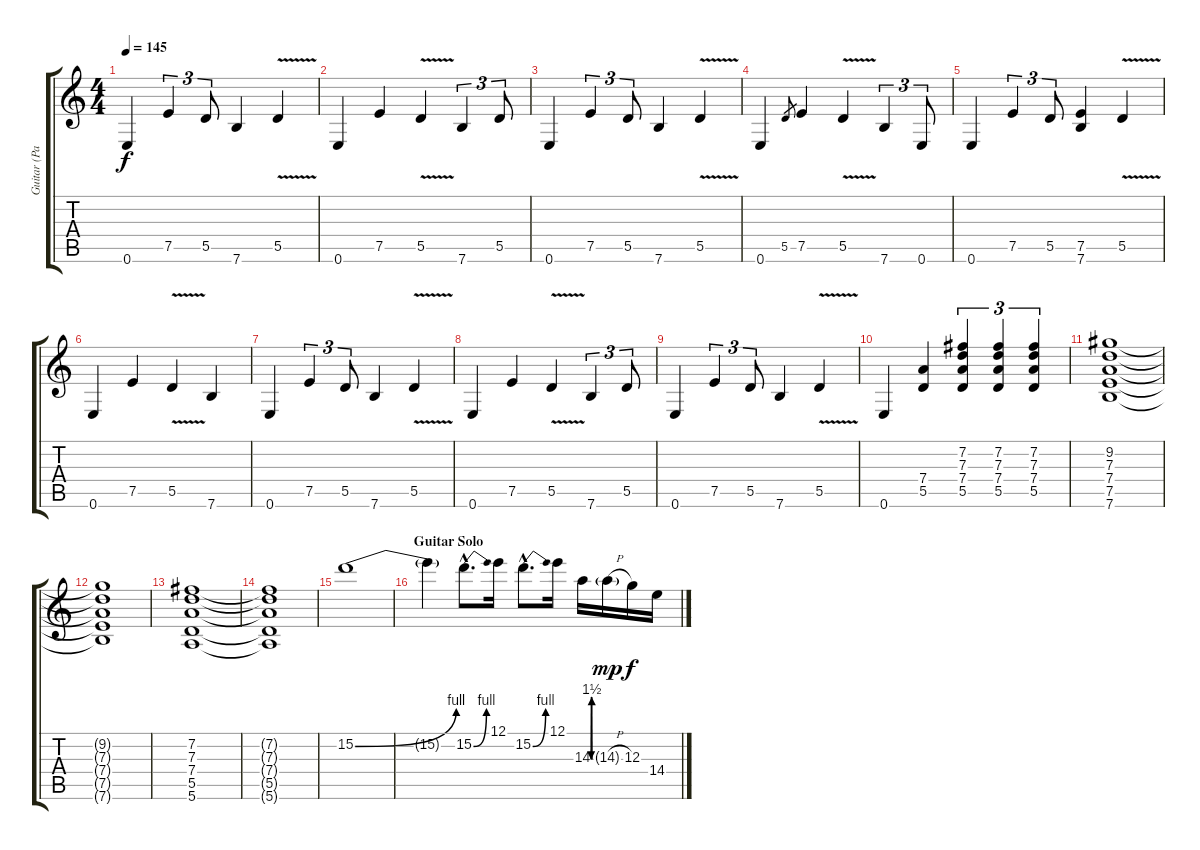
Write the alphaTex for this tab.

\track ("Guitar (Page)" "Guitar (Pa") {instrument overdrivenguitar}
\staff {score tabs}
\tuning (E4 B3 G3 D3 A2 E2) {hide}
\ts (4 4)
\tempo 145
\clef g2
\ks c
0.6.4{dy f} 7.5.4{tu (3 2)} 5.5.8{tu (3 2)} 7.6.4 5.5{v}.4 |
0.6.4 7.5.4 5.5{v}.4 7.6.4{tu (3 2)} 5.5.8{tu (3 2)} |
0.6.4 7.5.4{tu (3 2)} 5.5.8{tu (3 2)} 7.6.4 5.5{v}.4 |
0.6.4 5.5.8{gr} 7.5.4 5.5{v}.4 7.6.4{tu (3 2)} 0.6.8{tu (3 2)} |
0.6.4 7.5.4{tu (3 2)} 5.5.8{tu (3 2)} (7.5 7.6).4 5.5{v}.4 |
0.6.4 7.5.4 5.5{v}.4 7.6.4 |
0.6.4 7.5.4{tu (3 2)} 5.5.8{tu (3 2)} 7.6.4 5.5{v}.4 |
0.6.4 7.5.4 5.5{v}.4 7.6.4{tu (3 2)} 5.5.8{tu (3 2)} |
0.6.4 7.5.4{tu (3 2)} 5.5.8{tu (3 2)} 7.6.4 5.5{v}.4 |
0.6.4 (7.4 5.5).4 (7.2 7.3 7.4 5.5).4{tu (3 2)} (7.2 7.3 7.4 5.5).4{tu (3 2)} (7.2 7.3 7.4 5.5).4{tu (3 2)} |
(9.2 7.3 7.4 7.5 7.6).1 |
(9.2{t} 7.3{t} 7.4{t} 7.5{t} 7.6{t}).1 |
(7.2 7.3 7.4 5.5 5.6).1 |
(7.2{t} 7.3{t} 7.4{t} 5.5{t} 5.6{t}).1 |
15.2{be (bend 0 0 60 4)}.1 |
\section ("" "Guitar Solo")
15.2{t}.4 15.2{be (bend 0 0 60 4) hac}.8{d} 12.1.16 15.2{be (bend 0 0 60 4) hac}.8{d} 12.1.16 14.3{be (custom 0 0 15 6 30 6 45 0 60 0)}.16 14.3{h g}.16{dy mp} 12.3.16{dy f} 14.4.16
